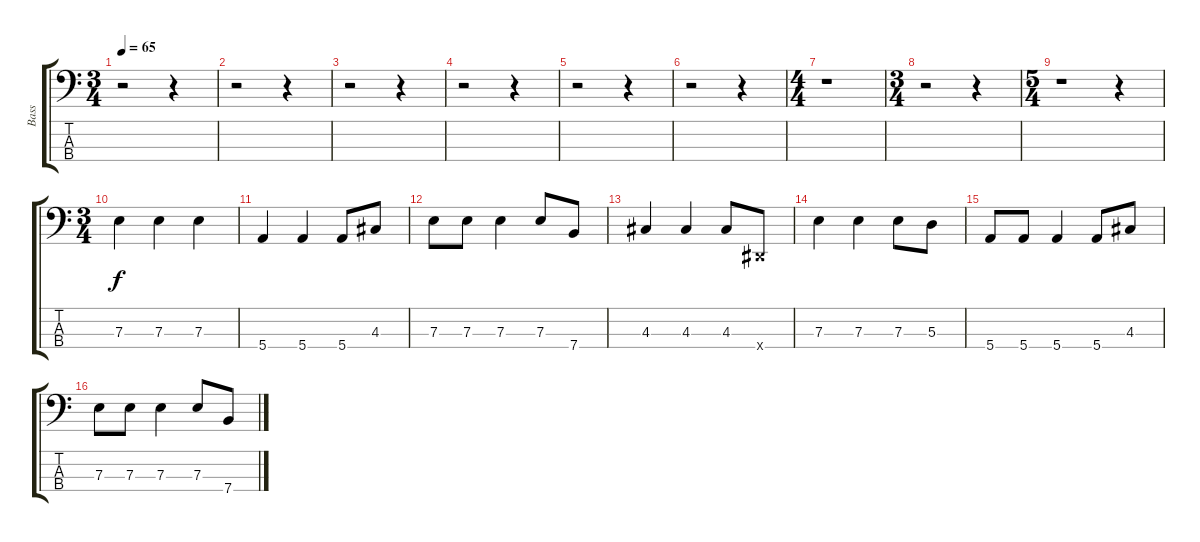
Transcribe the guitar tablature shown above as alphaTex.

\track ("Bass" "Bass") {instrument electricbassfinger}
\staff {score tabs}
\tuning (G2 D2 A1 E1) {hide}
\ts (3 4)
\tempo 65
\clef f4
\ks c
r.2{dy f instrument electricbassfinger} r.4 |
r.2 r.4 |
r.2 r.4 |
r.2 r.4 |
r.2 r.4 |
r.2 r.4 |
\ts (4 4)
r.1 |
\ts (3 4)
r.2 r.4 |
\ts (5 4)
r.1 r.4 |
\ts (3 4)
7.3.4 7.3.4 7.3.4 |
5.4.4 5.4.4 5.4.8 4.3.8 |
7.3.8 7.3.8 7.3.4 7.3.8 7.4.8 |
4.3.4 4.3.4 4.3.8 -1.4{x}.8 |
7.3.4 7.3.4 7.3.8 5.3.8 |
5.4.8 5.4.8 5.4.4 5.4.8 4.3.8 |
7.3.8 7.3.8 7.3.4 7.3.8 7.4.8
